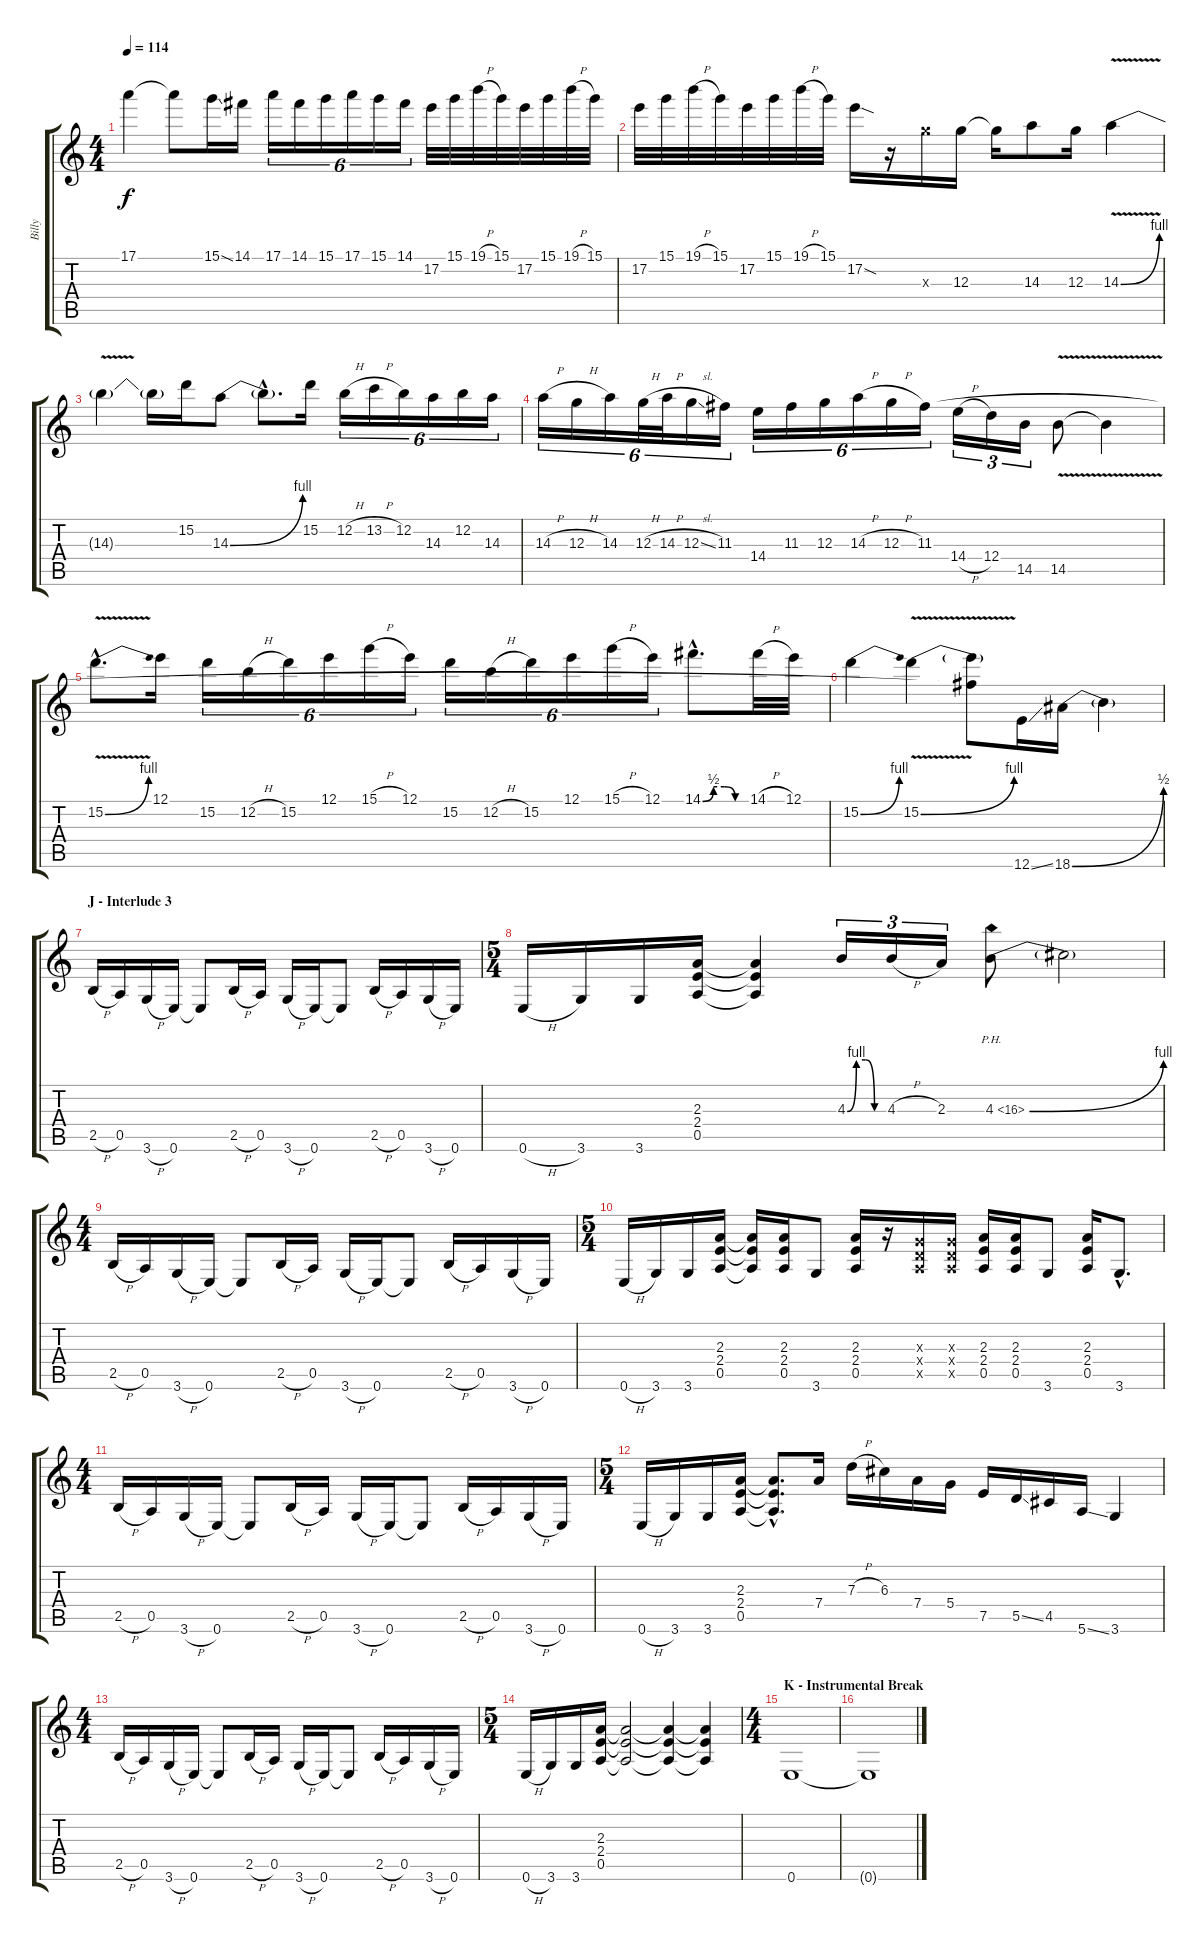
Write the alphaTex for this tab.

\track ("Billy" "Billy") {instrument overdrivenguitar}
\staff {score tabs}
\tuning (E4 B3 G3 D3 A2 E2) {hide}
\ts (4 4)
\tempo 114
\clef g2
\ks c
17.1{t}.4{dy f} 17.1{t}.8 15.1{ss}.16 14.1.16 17.1.16{tu (6 4)} 14.1.16{tu (6 4)} 15.1.16{tu (6 4)} 17.1.16{tu (6 4)} 15.1.16{tu (6 4)} 14.1.16{tu (6 4)} 17.2.32 15.1.32 19.1{h}.32 15.1.32 17.2.32 15.1.32 19.1{h}.32 15.1.32 |
17.2.32 15.1.32 19.1{h}.32 15.1.32 17.2.32 15.1.32 19.1{h}.32 15.1.32 17.2{sod}.16 r.16 12.3{x}.16 12.3.16 12.3{t}.16 14.3.8 12.3.16 14.3{be (bend 0 0 60 4) v}.4 |
14.3{t}.4 14.3{t}.16 15.2.16 14.3{be (bend 0 0 60 4)}.8 14.3{hac t}.8{d} 15.2.16 12.2{h}.16{tu (6 4)} 13.2{h}.16{tu (6 4)} 12.2.16{tu (6 4)} 14.3.16{tu (6 4)} 12.2.16{tu (6 4)} 14.3.16{tu (6 4)} |
14.3{h}.16{tu (6 4)} 12.3{h}.16{tu (6 4)} 14.3.16{tu (6 4)} 12.3{h}.32{tu (6 4)} 14.3{h}.32{tu (6 4)} 12.3{sl}.16{tu (6 4)} 11.3.16{tu (6 4)} 14.4.16{tu (6 4)} 11.3.16{tu (6 4)} 12.3.16{tu (6 4)} 14.3{h}.16{tu (6 4)} 12.3{h}.16{tu (6 4)} 11.3.16{tu (6 4)} 14.4{h}.16{tu (3 2)} 12.4.16{tu (3 2)} 14.5.16{tu (3 2)} 14.5{v}.8 14.5{t}.4 |
15.2{be (bend 0 0 60 4) v hac}.8{d} 12.1.16 15.2.16{tu (6 4)} 12.2{h}.16{tu (6 4)} 15.2.16{tu (6 4)} 12.1.16{tu (6 4)} 15.1{h}.16{tu (6 4)} 12.1.16{tu (6 4)} 15.2.16{tu (6 4)} 12.2{h}.16{tu (6 4)} 15.2.16{tu (6 4)} 12.1.16{tu (6 4)} 15.1{h}.16{tu (6 4)} 12.1.16{tu (6 4)} 14.1{be (custom 0 0 15 2 30 2 45 0 60 0) hac}.8{d} 14.1{h}.32 12.1.32 |
15.2{be (bend 0 0 60 4)}.4 15.2{be (bend 0 0 60 4) v}.4 (15.2{t} 11.3{t}).8 12.6{ss}.16 18.6{be (bend 0 0 60 2)}.16 18.6{t}.4 |
\section ("" "J - Interlude 3")
2.5{h}.16{volume 13 instrument overdrivenguitar} 0.5.16 3.6{h}.16 0.6.16 0.6{t}.8 2.5{h}.16 0.5.16 3.6{h}.16 0.6.16 0.6{t}.8 2.5{h}.16 0.5.16 3.6{h}.16 0.6.16 |
\ts (5 4)
0.6{h}.16 3.6.16 3.6.16 (2.3 2.4 0.5).16 (2.3{t} 2.4{t} 0.5{t}).4 4.3{be (custom 0 0 15 4 30 4 45 0 60 0)}.16{tu (3 2)} 4.3{h}.16{tu (3 2)} 2.3.16{tu (3 2)} 4.3{be (bend 0 0 60 4) ph 12}.8 4.3{t}.2 |
\ts (4 4)
2.5{h}.16 0.5.16 3.6{h}.16 0.6.16 0.6{t}.8 2.5{h}.16 0.5.16 3.6{h}.16 0.6.16 0.6{t}.8 2.5{h}.16 0.5.16 3.6{h}.16 0.6.16 |
\ts (5 4)
0.6{h}.16 3.6.16 3.6.16 (2.3 2.4 0.5).16 (2.3{t} 2.4{t} 0.5{t}).16 (2.3 2.4 0.5).16 3.6.8 (2.3 2.4 0.5).16 r.16 (0.3{x} 0.4{x} 0.5{x}).16 (0.3{x} 0.4{x} 0.5{x}).16 (2.3 2.4 0.5).16 (2.3 2.4 0.5).16 3.6.8 (2.3 2.4 0.5).16 3.6{hac}.8{d} |
\ts (4 4)
2.5{h}.16 0.5.16 3.6{h}.16 0.6.16 0.6{t}.8 2.5{h}.16 0.5.16 3.6{h}.16 0.6.16 0.6{t}.8 2.5{h}.16 0.5.16 3.6{h}.16 0.6.16 |
\ts (5 4)
0.6{h}.16 3.6.16 3.6.16 (2.3 2.4 0.5).16 (2.3{hac t} 2.4{hac t} 0.5{hac t}).8{d} 7.4.16 7.3{h}.16 6.3.16 7.4.16 5.4.16 7.5.16 5.5{ss}.16 4.5.16 5.6{ss}.16 3.6.4 |
\ts (4 4)
2.5{h}.16 0.5.16 3.6{h}.16 0.6.16 0.6{t}.8 2.5{h}.16 0.5.16 3.6{h}.16 0.6.16 0.6{t}.8 2.5{h}.16 0.5.16 3.6{h}.16 0.6.16 |
\ts (5 4)
0.6{h}.16 3.6.16 3.6.16 (2.3 2.4 0.5).16 (2.3{t} 2.4{t} 0.5{t}).2 (2.3{t} 2.4{t} 0.5{t}).4 (2.3{t} 2.4{t} 0.5{t}).4 |
\ts (4 4)
\section ("" "K - Instrumental Break")
0.6.1 |
0.6{t}.1
